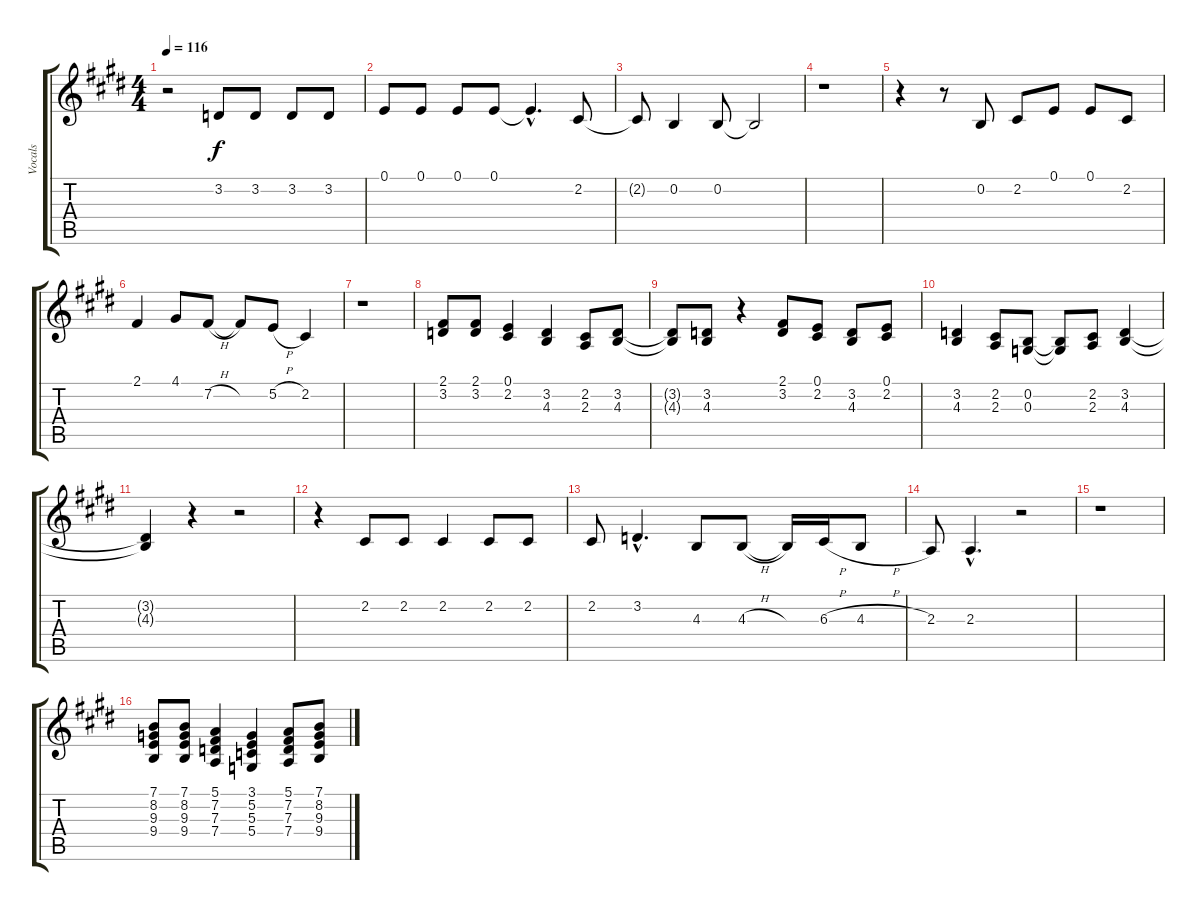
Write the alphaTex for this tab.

\track ("Vocals" "Vocals") {instrument sopranosax}
\staff {score tabs}
\tuning (E4 B3 G3 D3 A2 E2) {hide}
\ts (4 4)
\tempo 116
\clef g2
\ks e
r.2{dy f} 3.2.8 3.2.8 3.2.8 3.2.8 |
0.1.8 0.1.8 0.1.8 0.1.8 0.1{hac t}.4{d} 2.2.8 |
2.2{t}.8 0.2.4 0.2.8 0.2{t}.2 |
r.1 |
r.4 r.8 0.2.8 2.2.8 0.1.8 0.1.8 2.2.8 |
2.1.4 4.1.8 7.2{h}.8 7.2{t}.8 5.2{h}.8 2.2.4 |
r.1 |
(2.1 3.2).8 (2.1 3.2).8 (0.1 2.2).4 (3.2 4.3).4 (2.2 2.3).8 (3.2 4.3).8 |
(3.2{t} 4.3{t}).8 (3.2 4.3).8 r.4 (2.1 3.2).8 (0.1 2.2).8 (3.2 4.3).8 (0.1 2.2).8 |
(3.2 4.3).4 (2.2 2.3).8 (0.2 0.3).8 (0.2{t} 0.3{t}).8 (2.2 2.3).8 (3.2 4.3).4 |
(3.2{t} 4.3{t}).4 r.4 r.2 |
r.4 2.2.8 2.2.8 2.2.4 2.2.8 2.2.8 |
2.2.8 3.2{hac}.4{d} 4.3.8 4.3{h}.8 4.3{t}.16 6.3{h}.16 4.3{h}.8 |
2.3.8 2.3{hac}.4{d} r.2 |
r.1 |
(7.1 8.2 9.3 9.4).8 (7.1 8.2 9.3 9.4).8 (5.1 7.2 7.3 7.4).4 (3.1 5.2 5.3 5.4).4 (5.1 7.2 7.3 7.4).8 (7.1 8.2 9.3 9.4).8
